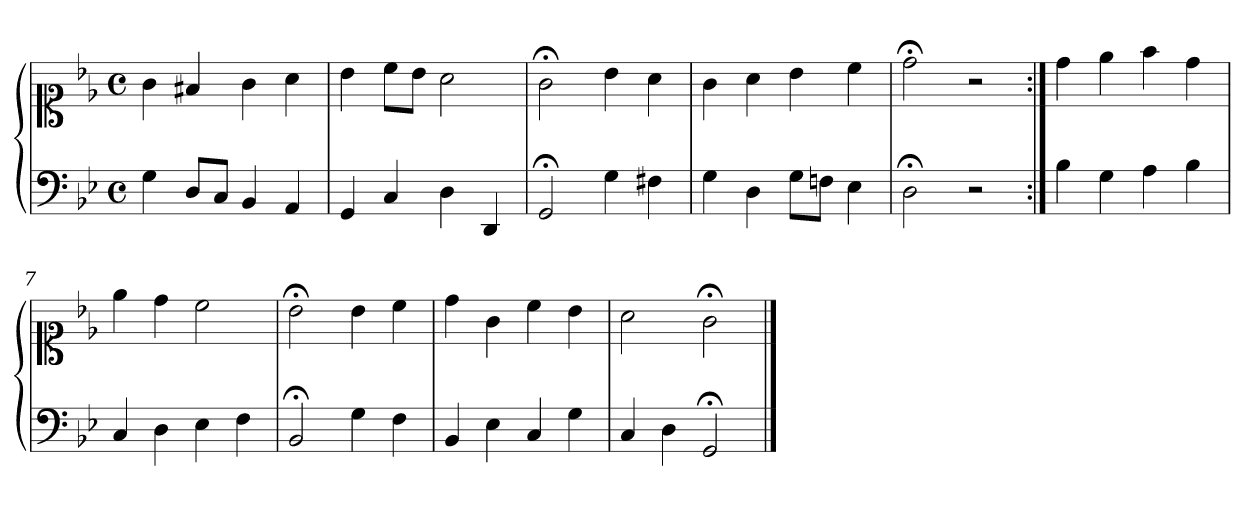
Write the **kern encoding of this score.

**kern	**kern
*part1	*part1
*staff2	*staff1
*clefF4	*clefC1
*k[b-e-]	*k[b-e-]
*M4/4	*M4/4
*met(c)	*met(c)
=1	=1
4G	4g
8DL	4f#X
8CJ	.
4BB-	4g
4AA	4a
=2	=2
4GG	4b-
4C	8ccL
.	8b-J
4D	2a
4DD	.
=3	=3
2GG;<	2g;<
4G	4b-
4F#X	4a
=4	=4
4G	4g
4D	4a
8GL	4b-
8FnJ	.
4E-	4cc
=5	=5
2D;<	2dd;<
2r	2r
=6:|!	=6:|!
4B-	4dd
4G	4ee-
4A	4ff
4B-	4dd
=7	=7
4C	4ee-
4D	4dd
4E-	2cc
4F	.
!!LO:LB:g=z
=8	=8
2BB-;<	2b-;<
4G	4b-
4F	4cc
=9	=9
4BB-	4dd
4E-	4g
4C	4cc
4G	4b-
=10	=10
4C	2a
4D	.
2GG;<	2g;<
==	==
*-	*-
